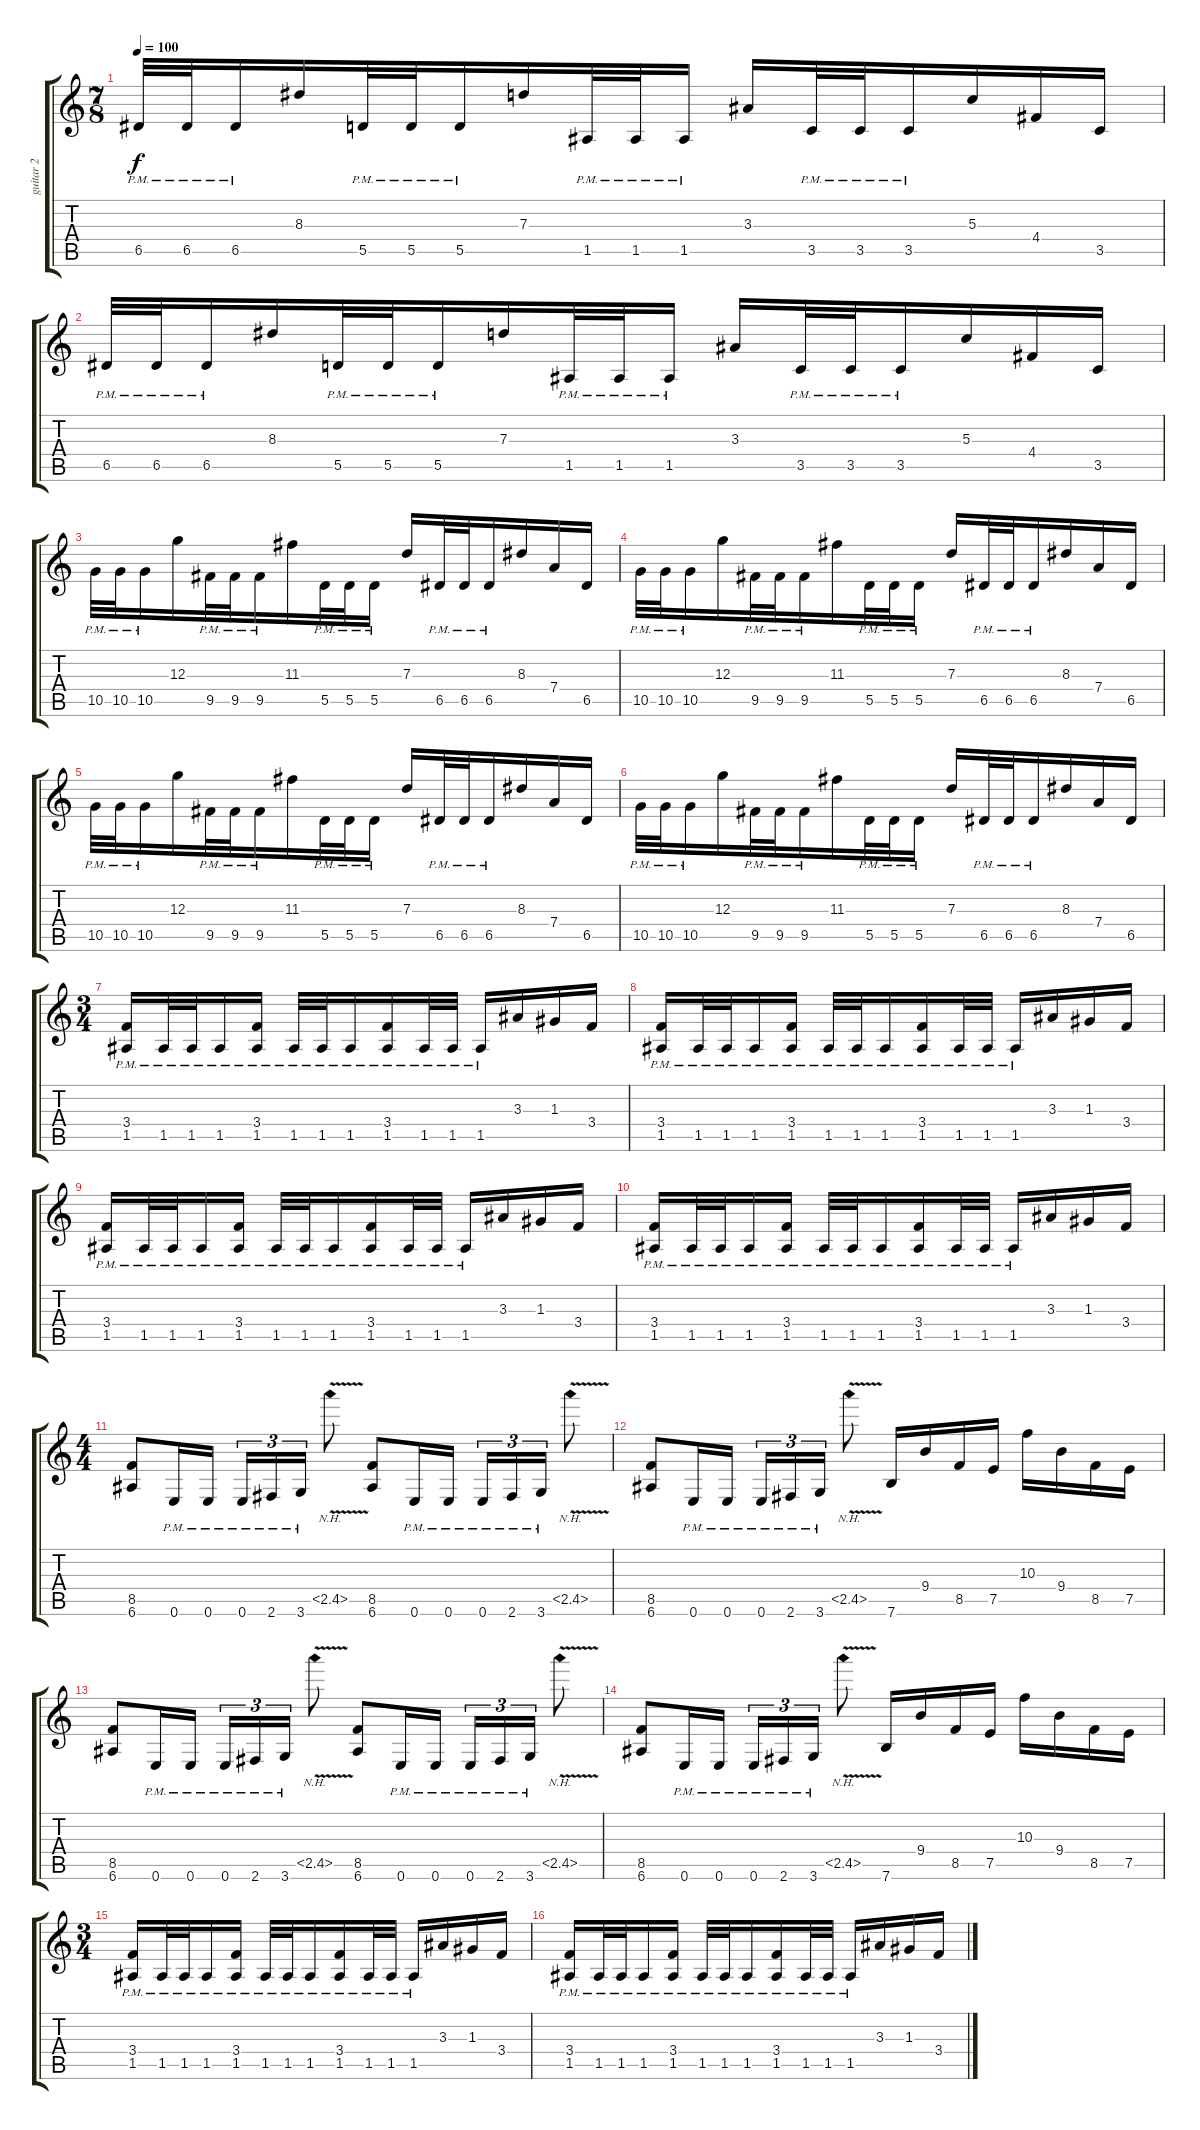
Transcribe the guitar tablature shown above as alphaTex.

\track ("guitar 2" "guitar 2") {instrument distortionguitar}
\staff {score tabs}
\tuning (E4 B3 G3 D3 A2 E2) {hide}
\ts (7 8)
\tempo 100
\clef g2
\ks c
6.5{pm}.32{dy f} 6.5{pm}.32 6.5{pm}.16 8.3.16 5.5{pm}.32 5.5{pm}.32 5.5{pm}.16 7.3.16 1.5{pm}.32 1.5{pm}.32 1.5{pm}.16 3.3.16 3.5{pm}.32 3.5{pm}.32 3.5{pm}.16 5.3.16 4.4.16 3.5.16 |
6.5{pm}.32 6.5{pm}.32 6.5{pm}.16 8.3.16 5.5{pm}.32 5.5{pm}.32 5.5{pm}.16 7.3.16 1.5{pm}.32 1.5{pm}.32 1.5{pm}.16 3.3.16 3.5{pm}.32 3.5{pm}.32 3.5{pm}.16 5.3.16 4.4.16 3.5.16 |
10.5{pm}.32 10.5{pm}.32 10.5{pm}.16 12.3.16 9.5{pm}.32 9.5{pm}.32 9.5{pm}.16 11.3.16 5.5{pm}.32 5.5{pm}.32 5.5{pm}.16 7.3.16 6.5{pm}.32 6.5{pm}.32 6.5{pm}.16 8.3.16 7.4.16 6.5.16 |
10.5{pm}.32 10.5{pm}.32 10.5{pm}.16 12.3.16 9.5{pm}.32 9.5{pm}.32 9.5{pm}.16 11.3.16 5.5{pm}.32 5.5{pm}.32 5.5{pm}.16 7.3.16 6.5{pm}.32 6.5{pm}.32 6.5{pm}.16 8.3.16 7.4.16 6.5.16 |
10.5{pm}.32 10.5{pm}.32 10.5{pm}.16 12.3.16 9.5{pm}.32 9.5{pm}.32 9.5{pm}.16 11.3.16 5.5{pm}.32 5.5{pm}.32 5.5{pm}.16 7.3.16 6.5{pm}.32 6.5{pm}.32 6.5{pm}.16 8.3.16 7.4.16 6.5.16 |
10.5{pm}.32 10.5{pm}.32 10.5{pm}.16 12.3.16 9.5{pm}.32 9.5{pm}.32 9.5{pm}.16 11.3.16 5.5{pm}.32 5.5{pm}.32 5.5{pm}.16 7.3.16 6.5{pm}.32 6.5{pm}.32 6.5{pm}.16 8.3.16 7.4.16 6.5.16 |
\ts (3 4)
(3.4{pm} 1.5{pm}).16 1.5{pm}.32 1.5{pm}.32 1.5{pm}.16 (3.4{pm} 1.5{pm}).16 1.5{pm}.32 1.5{pm}.32 1.5{pm}.16 (3.4{pm} 1.5{pm}).16 1.5{pm}.32 1.5{pm}.32 1.5{pm}.16 3.3.16 1.3.16 3.4.16 |
(3.4{pm} 1.5{pm}).16 1.5{pm}.32 1.5{pm}.32 1.5{pm}.16 (3.4{pm} 1.5{pm}).16 1.5{pm}.32 1.5{pm}.32 1.5{pm}.16 (3.4{pm} 1.5{pm}).16 1.5{pm}.32 1.5{pm}.32 1.5{pm}.16 3.3.16 1.3.16 3.4.16 |
(3.4{pm} 1.5{pm}).16 1.5{pm}.32 1.5{pm}.32 1.5{pm}.16 (3.4{pm} 1.5{pm}).16 1.5{pm}.32 1.5{pm}.32 1.5{pm}.16 (3.4{pm} 1.5{pm}).16 1.5{pm}.32 1.5{pm}.32 1.5{pm}.16 3.3.16 1.3.16 3.4.16 |
(3.4{pm} 1.5{pm}).16 1.5{pm}.32 1.5{pm}.32 1.5{pm}.16 (3.4{pm} 1.5{pm}).16 1.5{pm}.32 1.5{pm}.32 1.5{pm}.16 (3.4{pm} 1.5{pm}).16 1.5{pm}.32 1.5{pm}.32 1.5{pm}.16 3.3.16 1.3.16 3.4.16 |
\ts (4 4)
(8.5 6.6).8 0.6{pm}.16 0.6{pm}.16 0.6{pm}.16{tu (3 2)} 2.6{pm}.16{tu (3 2)} 3.6{pm}.16{tu (3 2)} 2.5{nh v}.8 (8.5 6.6).8 0.6{pm}.16 0.6{pm}.16 0.6{pm}.16{tu (3 2)} 2.6{pm}.16{tu (3 2)} 3.6{pm}.16{tu (3 2)} 2.5{nh v}.8 |
(8.5 6.6).8 0.6{pm}.16 0.6{pm}.16 0.6{pm}.16{tu (3 2)} 2.6{pm}.16{tu (3 2)} 3.6{pm}.16{tu (3 2)} 2.5{nh v}.8 7.6.16 9.4.16 8.5.16 7.5.16 10.3.16 9.4.16 8.5.16 7.5.16 |
(8.5 6.6).8 0.6{pm}.16 0.6{pm}.16 0.6{pm}.16{tu (3 2)} 2.6{pm}.16{tu (3 2)} 3.6{pm}.16{tu (3 2)} 2.5{nh v}.8 (8.5 6.6).8 0.6{pm}.16 0.6{pm}.16 0.6{pm}.16{tu (3 2)} 2.6{pm}.16{tu (3 2)} 3.6{pm}.16{tu (3 2)} 2.5{nh v}.8 |
(8.5 6.6).8 0.6{pm}.16 0.6{pm}.16 0.6{pm}.16{tu (3 2)} 2.6{pm}.16{tu (3 2)} 3.6{pm}.16{tu (3 2)} 2.5{nh v}.8 7.6.16 9.4.16 8.5.16 7.5.16 10.3.16 9.4.16 8.5.16 7.5.16 |
\ts (3 4)
(3.4{pm} 1.5{pm}).16 1.5{pm}.32 1.5{pm}.32 1.5{pm}.16 (3.4{pm} 1.5{pm}).16 1.5{pm}.32 1.5{pm}.32 1.5{pm}.16 (3.4{pm} 1.5{pm}).16 1.5{pm}.32 1.5{pm}.32 1.5{pm}.16 3.3.16 1.3.16 3.4.16 |
(3.4{pm} 1.5{pm}).16 1.5{pm}.32 1.5{pm}.32 1.5{pm}.16 (3.4{pm} 1.5{pm}).16 1.5{pm}.32 1.5{pm}.32 1.5{pm}.16 (3.4{pm} 1.5{pm}).16 1.5{pm}.32 1.5{pm}.32 1.5{pm}.16 3.3.16 1.3.16 3.4.16
